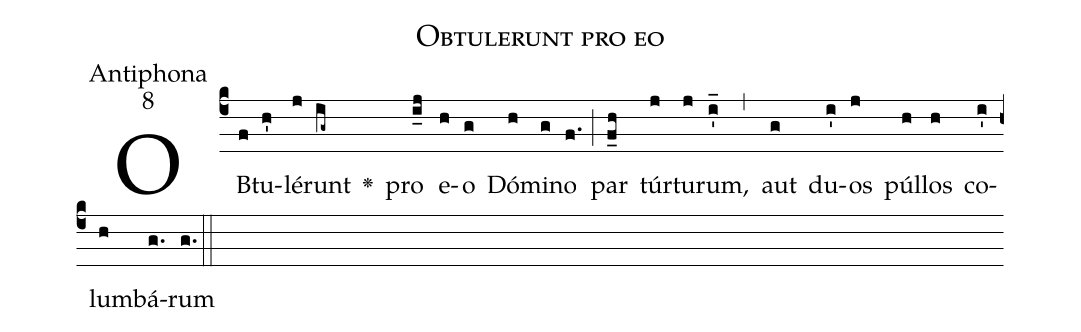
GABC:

name:Obtulerunt pro eo;
office-part:Antiphona;
mode:8;
def-m1:}{\greseteolcustos{manual}{;
def-m2:\ifx\breakbeforeEuouae\undefined\else;
def-m3:\fi}\ifx\noeuouae\undefined\def\noeuouae{F}\fi\if\noeuouae F{;
def-m4:}\fi;
%%
(c4) OB(f)tu(h')lé(j)runt(ig~) <v>\greheightstar</v>() pro(i_j) e(h)o(g) Dó(h)mi(g)no(f.) (;)
par(f_h) túr(j)tu(j)rum,(i'_) (,) aut(g) du(i')os(j) púl(h)los(h) co(i')lum(h)bá(g.[em1])rum(g.) (::[em2]z[em3])
E(j) u(j) o(i) u(j) a(h) e.(g.) (::[em4])
